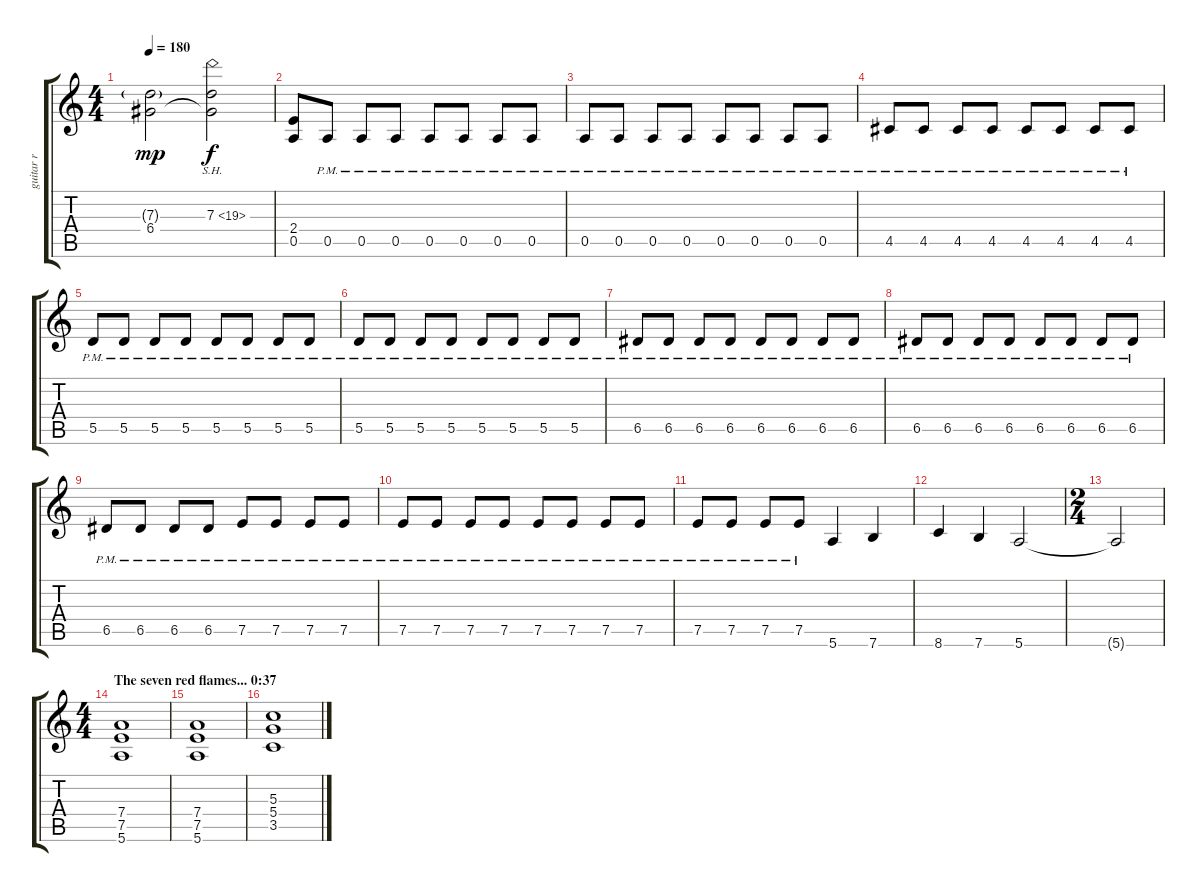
\track ("guitar r" "guitar r") {instrument distortionguitar}
\staff {score tabs}
\tuning (E4 B3 G3 D3 A2 E2) {hide}
\ts (4 4)
\tempo 180
\clef g2
\ks c
(7.3{g} 6.4).2{dy mp} (7.3{sh 12} 6.4{t}).2{dy f} |
(2.4 0.5).8 0.5{pm}.8 0.5{pm}.8 0.5{pm}.8 0.5{pm}.8 0.5{pm}.8 0.5{pm}.8 0.5{pm}.8 |
0.5{pm}.8 0.5{pm}.8 0.5{pm}.8 0.5{pm}.8 0.5{pm}.8 0.5{pm}.8 0.5{pm}.8 0.5{pm}.8 |
4.5{pm}.8 4.5{pm}.8 4.5{pm}.8 4.5{pm}.8 4.5{pm}.8 4.5{pm}.8 4.5{pm}.8 4.5{pm}.8 |
5.5{pm}.8 5.5{pm}.8 5.5{pm}.8 5.5{pm}.8 5.5{pm}.8 5.5{pm}.8 5.5{pm}.8 5.5{pm}.8 |
5.5{pm}.8 5.5{pm}.8 5.5{pm}.8 5.5{pm}.8 5.5{pm}.8 5.5{pm}.8 5.5{pm}.8 5.5{pm}.8 |
6.5{pm}.8 6.5{pm}.8 6.5{pm}.8 6.5{pm}.8 6.5{pm}.8 6.5{pm}.8 6.5{pm}.8 6.5{pm}.8 |
6.5{pm}.8 6.5{pm}.8 6.5{pm}.8 6.5{pm}.8 6.5{pm}.8 6.5{pm}.8 6.5{pm}.8 6.5{pm}.8 |
6.5{pm}.8 6.5{pm}.8 6.5{pm}.8 6.5{pm}.8 7.5{pm}.8 7.5{pm}.8 7.5{pm}.8 7.5{pm}.8 |
7.5{pm}.8 7.5{pm}.8 7.5{pm}.8 7.5{pm}.8 7.5{pm}.8 7.5{pm}.8 7.5{pm}.8 7.5{pm}.8 |
7.5{pm}.8 7.5{pm}.8 7.5{pm}.8 7.5{pm}.8 5.6.4 7.6.4 |
8.6.4 7.6.4 5.6.2 |
\ts (2 4)
5.6{t}.2 |
\ts (4 4)
\section ("" "The seven red flames... 0:37")
(7.4 7.5 5.6).1 |
(7.4 7.5 5.6).1 |
(5.3 5.4 3.5).1
